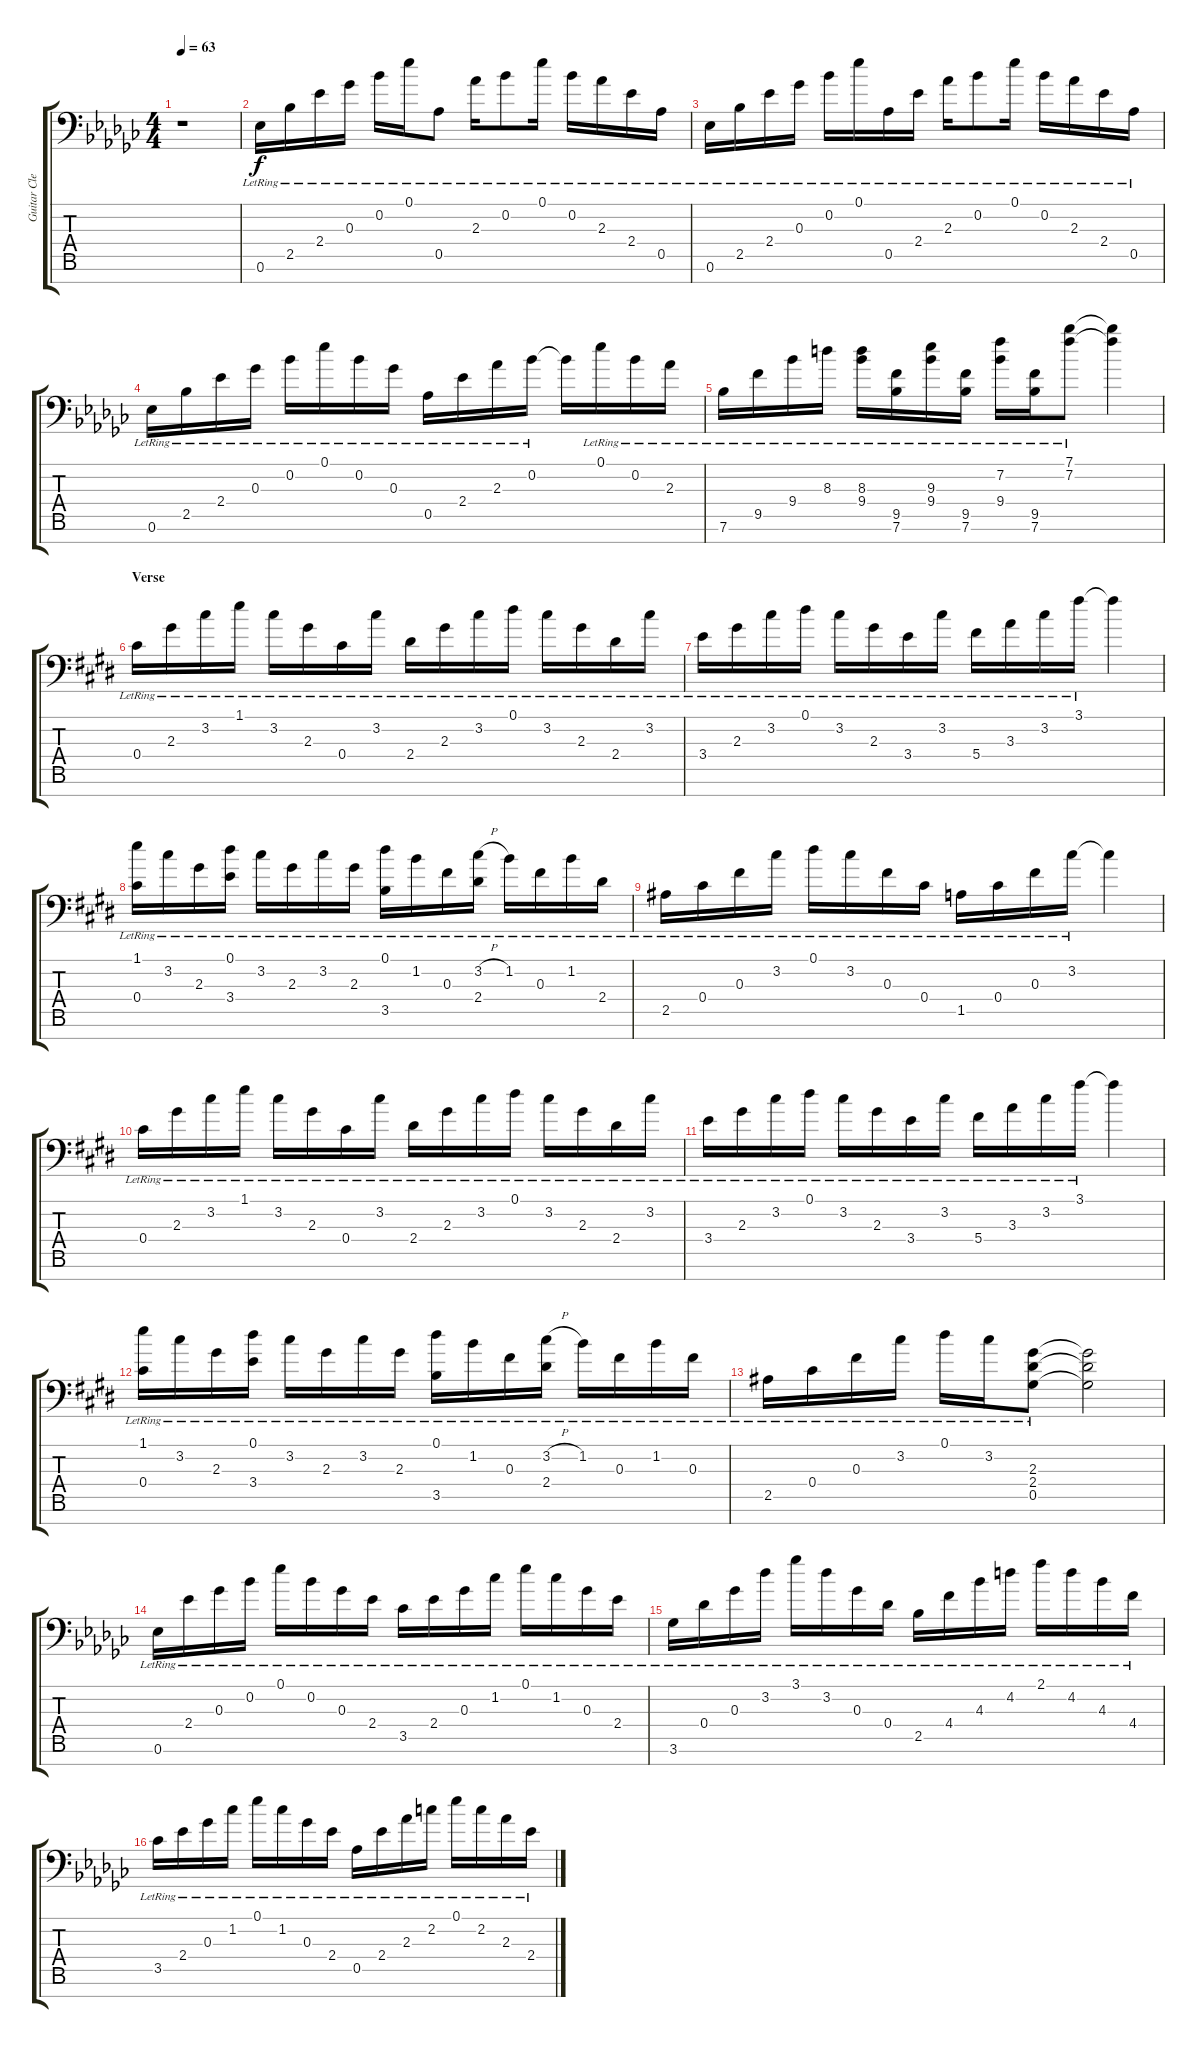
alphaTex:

\track ("Guitar Clean 7 strings" "Guitar Cle") {instrument electricguitarclean}
\staff {score tabs}
\tuning (Eb4 Bb3 Gb3 Db3 Ab2 Eb2 Bb1) {hide}
\ts (4 4)
\tempo 63
\clef f4
\ks ebminor
r.1{dy f} |
0.6{lr}.16 2.5{lr}.16 2.4{lr}.16 0.3{lr}.16 0.2{lr}.16 0.1{lr}.16 0.5{lr}.8 2.3{lr}.16 0.2{lr}.8 0.1{lr}.16 0.2{lr}.16 2.3{lr}.16 2.4{lr}.16 0.5{lr}.16 |
0.6{lr}.16 2.5{lr}.16 2.4{lr}.16 0.3{lr}.16 0.2{lr}.16 0.1{lr}.16 0.5{lr}.16 2.4{lr}.16 2.3{lr}.16 0.2{lr}.8 0.1{lr}.16 0.2{lr}.16 2.3{lr}.16 2.4{lr}.16 0.5{lr}.16 |
0.6{lr}.16 2.5{lr}.16 2.4{lr}.16 0.3{lr}.16 0.2{lr}.16 0.1{lr}.16 0.2{lr}.16 0.3{lr}.16 0.5{lr}.16 2.4{lr}.16 2.3{lr}.16 0.2{lr}.16 0.2{t}.16 0.1{lr}.16 0.2{lr}.16 2.3{lr}.16 |
7.6{lr}.16 9.5{lr}.16 9.4{lr}.16 8.3{lr}.16 (8.3{lr} 9.4{lr}).16 (9.5{lr} 7.6{lr}).16 (9.3{lr} 9.4{lr}).16 (9.5{lr} 7.6{lr}).16 (7.2{lr} 9.4{lr}).16 (9.5{lr} 7.6{lr}).16 (7.1{lr} 7.2{lr}).8 (7.1{t} 7.2{t}).4 |
\section ("" "Verse")
\ks c#minor
0.4{lr}.16 2.3{lr}.16 3.2{lr}.16 1.1{lr}.16 3.2{lr}.16 2.3{lr}.16 0.4{lr}.16 3.2{lr}.16 2.4{lr}.16 2.3{lr}.16 3.2{lr}.16 0.1{lr}.16 3.2{lr}.16 2.3{lr}.16 2.4{lr}.16 3.2{lr}.16 |
3.4{lr}.16 2.3{lr}.16 3.2{lr}.16 0.1{lr}.16 3.2{lr}.16 2.3{lr}.16 3.4{lr}.16 3.2{lr}.16 5.4{lr}.16 3.3{lr}.16 3.2{lr}.16 3.1{lr}.16 3.1{t}.4 |
(1.1{lr} 0.4{lr}).16 3.2{lr}.16 2.3{lr}.16 (0.1{lr} 3.4{lr}).16 3.2{lr}.16 2.3{lr}.16 3.2{lr}.16 2.3{lr}.16 (0.1{lr} 3.5{lr}).16 1.2{lr}.16 0.3{lr}.16 (3.2{h} 2.4{lr}).16 1.2{lr}.16 0.3{lr}.16 1.2{lr}.16 2.4{lr}.16 |
2.5{lr}.16 0.4{lr}.16 0.3{lr}.16 3.2{lr}.16 0.1{lr}.16 3.2{lr}.16 0.3{lr}.16 0.4{lr}.16 1.5{lr}.16 0.4{lr}.16 0.3{lr}.16 3.2{lr}.16 3.2{t}.4 |
0.4{lr}.16 2.3{lr}.16 3.2{lr}.16 1.1{lr}.16 3.2{lr}.16 2.3{lr}.16 0.4{lr}.16 3.2{lr}.16 2.4{lr}.16 2.3{lr}.16 3.2{lr}.16 0.1{lr}.16 3.2{lr}.16 2.3{lr}.16 2.4{lr}.16 3.2{lr}.16 |
3.4{lr}.16 2.3{lr}.16 3.2{lr}.16 0.1{lr}.16 3.2{lr}.16 2.3{lr}.16 3.4{lr}.16 3.2{lr}.16 5.4{lr}.16 3.3{lr}.16 3.2{lr}.16 3.1{lr}.16 3.1{t}.4 |
(1.1{lr} 0.4{lr}).16 3.2{lr}.16 2.3{lr}.16 (0.1{lr} 3.4{lr}).16 3.2{lr}.16 2.3{lr}.16 3.2{lr}.16 2.3{lr}.16 (0.1{lr} 3.5{lr}).16 1.2{lr}.16 0.3{lr}.16 (3.2{h} 2.4{lr}).16 1.2{lr}.16 0.3{lr}.16 1.2{lr}.16 0.3{lr}.16 |
2.5{lr}.16 0.4{lr}.16 0.3{lr}.16 3.2{lr}.16 0.1{lr}.16 3.2{lr}.16 (2.3{lr} 2.4{lr} 0.5{lr}).8 (2.3{t} 2.4{t} 0.5{t}).2 |
\ks ebminor
0.6{lr}.16 2.4{lr}.16 0.3{lr}.16 0.2{lr}.16 0.1{lr}.16 0.2{lr}.16 0.3{lr}.16 2.4{lr}.16 3.5{lr}.16 2.4{lr}.16 0.3{lr}.16 1.2{lr}.16 0.1{lr}.16 1.2{lr}.16 0.3{lr}.16 2.4{lr}.16 |
3.6{lr}.16 0.4{lr}.16 0.3{lr}.16 3.2{lr}.16 3.1{lr}.16 3.2{lr}.16 0.3{lr}.16 0.4{lr}.16 2.5{lr}.16 4.4{lr}.16 4.3{lr}.16 4.2{lr}.16 2.1{lr}.16 4.2{lr}.16 4.3{lr}.16 4.4{lr}.16 |
3.5{lr}.16 2.4{lr}.16 0.3{lr}.16 1.2{lr}.16 0.1{lr}.16 1.2{lr}.16 0.3{lr}.16 2.4{lr}.16 0.5{lr}.16 2.4{lr}.16 2.3{lr}.16 2.2{lr}.16 0.1{lr}.16 2.2{lr}.16 2.3{lr}.16 2.4{lr}.16
